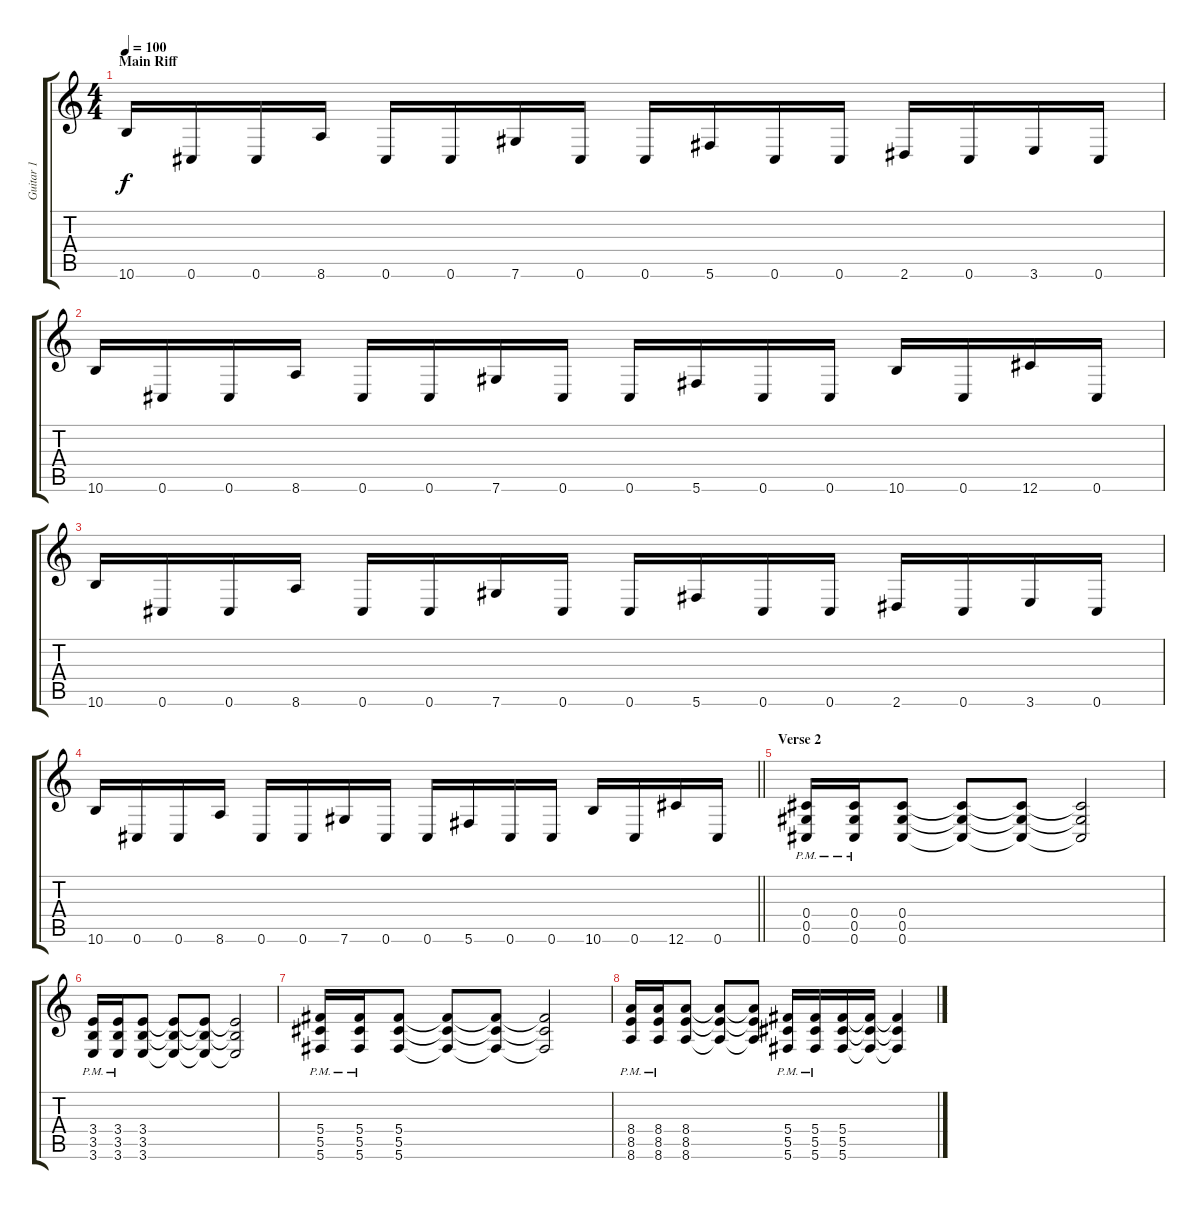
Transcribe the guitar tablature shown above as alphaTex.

\track ("Guitar 1" "Guitar 1") {instrument distortionguitar}
\staff {score tabs}
\tuning (Eb4 Bb3 Gb3 Db3 Ab2 Db2) {hide}
\ts (4 4)
\section ("" "Main Riff")
\tempo 100
\clef g2
\ks c
10.6.16{dy f volume 10} 0.6.16 0.6.16 8.6.16 0.6.16 0.6.16 7.6.16 0.6.16 0.6.16 5.6.16 0.6.16 0.6.16 2.6.16 0.6.16 3.6.16 0.6.16 |
10.6.16 0.6.16 0.6.16 8.6.16 0.6.16 0.6.16 7.6.16 0.6.16 0.6.16 5.6.16 0.6.16 0.6.16 10.6.16 0.6.16 12.6.16 0.6.16 |
10.6.16{volume 10} 0.6.16 0.6.16 8.6.16 0.6.16 0.6.16 7.6.16 0.6.16 0.6.16 5.6.16 0.6.16 0.6.16 2.6.16 0.6.16 3.6.16 0.6.16 |
\barLineRight lightlight
10.6.16 0.6.16 0.6.16 8.6.16 0.6.16 0.6.16 7.6.16 0.6.16 0.6.16 5.6.16 0.6.16 0.6.16 10.6.16 0.6.16 12.6.16 0.6.16 |
\section ("" "Verse 2")
(0.4{pm} 0.5{pm} 0.6{pm}).16 (0.4{pm} 0.5{pm} 0.6{pm}).16 (0.4 0.5 0.6).8 (0.4{t} 0.5{t} 0.6{t}).8 (0.4{t} 0.5{t} 0.6{t}).8 (0.4{t} 0.5{t} 0.6{t}).2 |
(3.4{pm} 3.5{pm} 3.6{pm}).16 (3.4{pm} 3.5{pm} 3.6{pm}).16 (3.4 3.5 3.6).8 (3.4{t} 3.5{t} 3.6{t}).8 (3.4{t} 3.5{t} 3.6{t}).8 (3.4{t} 3.5{t} 3.6{t}).2 |
(5.4{pm} 5.5{pm} 5.6{pm}).16 (5.4{pm} 5.5{pm} 5.6{pm}).16 (5.4 5.5 5.6).8 (5.4{t} 5.5{t} 5.6{t}).8 (5.4{t} 5.5{t} 5.6{t}).8 (5.4{t} 5.5{t} 5.6{t}).2 |
(8.4{pm} 8.5{pm} 8.6{pm}).16 (8.4{pm} 8.5{pm} 8.6{pm}).16 (8.4 8.5 8.6).8 (8.4{t} 8.5{t} 8.6{t}).8 (8.4{t} 8.5{t} 8.6{t}).8 (5.4{pm} 5.5{pm} 5.6{pm}).16 (5.4{pm} 5.5{pm} 5.6{pm}).16 (5.4 5.5 5.6).16 (5.4{t} 5.5{t} 5.6{t}).16 (5.4{t} 5.5{t} 5.6{t}).4
